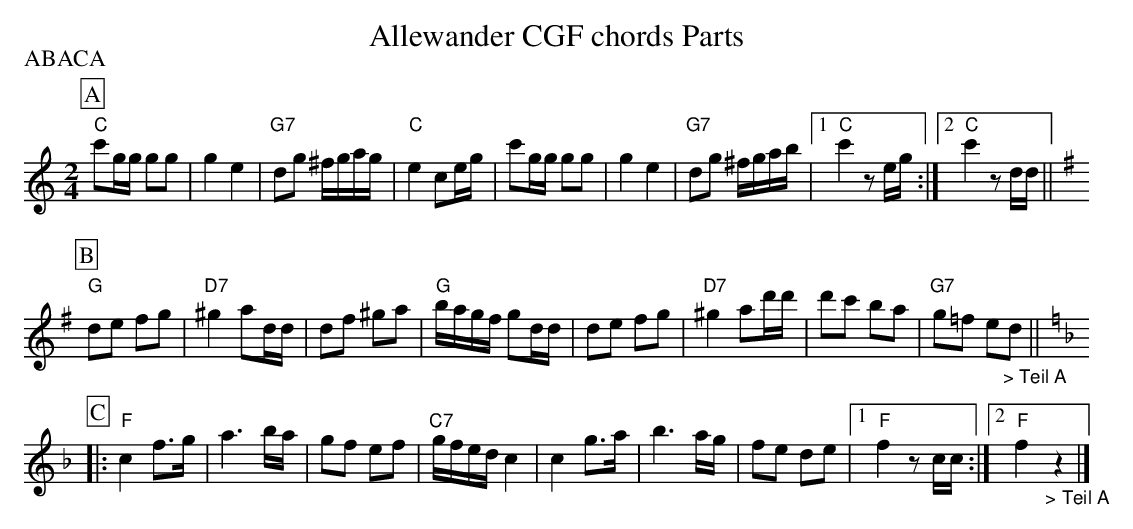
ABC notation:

X:1
T: Allewander CGF chords Parts
P:ABACA
M:2/4
L:1/16
K:C %%MIDI gchordon
[P:A] "C"c'2gg g2g2 | g4e4 | "G7"d2g2 ^fgag | "C"e4 c2eg | c'2gg g2g2 | g4e4 | "G7"d2g2 ^fgab |1 "C"c'4z2eg :|2 "C"c'4z2dd ||[P:B] [K:G]
"G"d2e2 f2g2 | "D7"^g4 a2dd | d2f2 ^g2a2 | "G"bagf g2dd | d2e2 f2g2 | "D7"^g4 a2d'd' | d'2c'2 b2a2 | "G7"g2=f2 e2"_> Teil A"d2 || [K:F] [L:1/8]
[P:C] |: "F"c2 f>g | a3 b/a/ | gf ef | "C7"g/f/e/d/ c2 | c2 g>a | b3 a/g/ | fe de |1 "F"f2 zc/c/ :|2 "F"f2"_> Teil A"z2 |]
